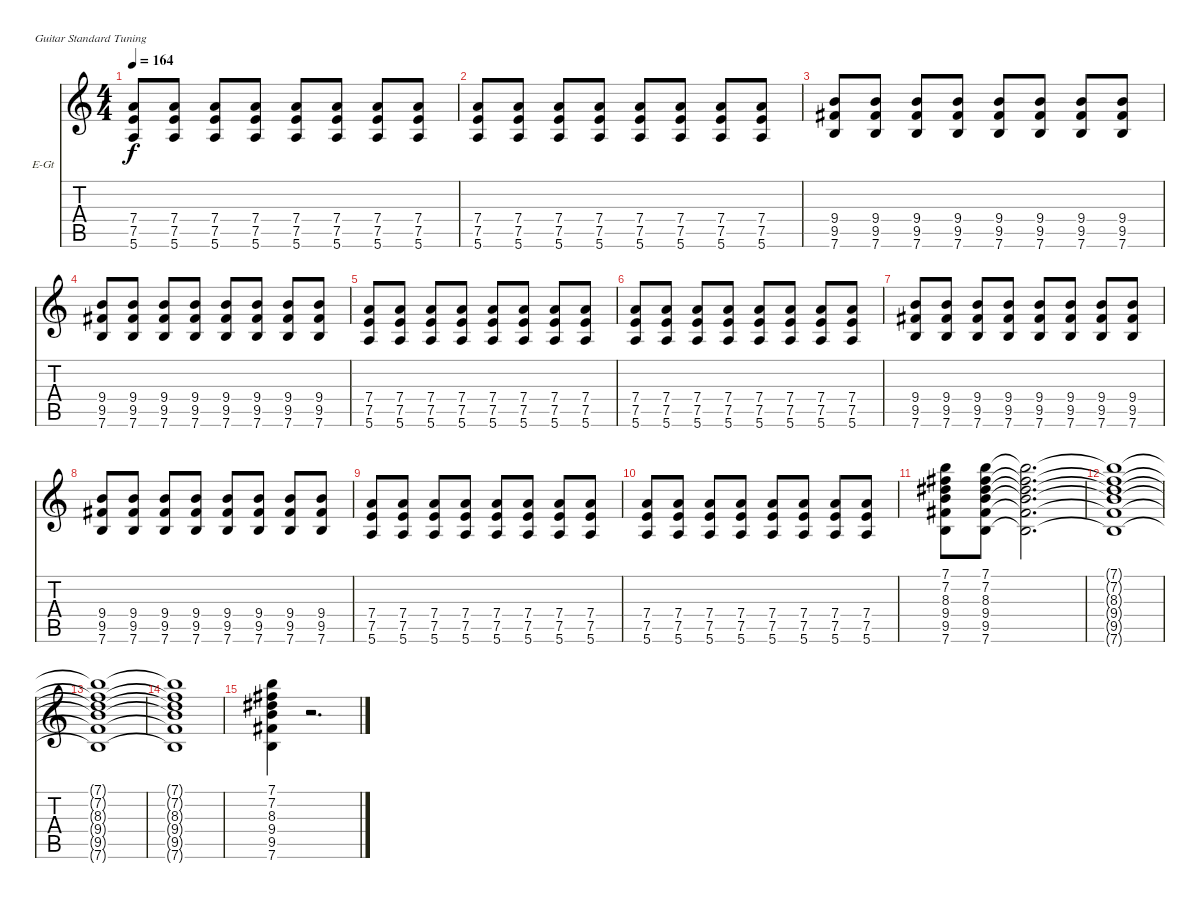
\defaultSystemsLayout 4
\bracketExtendMode nobrackets
\firstSystemTrackNameOrientation horizontal
\otherSystemsTrackNameOrientation horizontal
\track ("Stone Gossard (Drive)" "E-Gt") {instrument overdrivenguitar}
\staff {score tabs}
\tuning (E4 B3 G3 D3 A2 E2)
\ts (4 4)
\tempo 164
\clef g2
\ks c
(7.4 7.5 5.6).8{dy f} (7.4 7.5 5.6).8 (7.4 7.5 5.6).8 (7.4 7.5 5.6).8 (7.4 7.5 5.6).8 (7.4 7.5 5.6).8 (7.4 7.5 5.6).8 (7.4 7.5 5.6).8 |
(7.4 7.5 5.6).8 (7.4 7.5 5.6).8 (7.4 7.5 5.6).8 (7.4 7.5 5.6).8 (7.4 7.5 5.6).8 (7.4 7.5 5.6).8 (7.4 7.5 5.6).8 (7.4 7.5 5.6).8 |
(9.4 9.5 7.6).8 (9.4 9.5 7.6).8 (9.4 9.5 7.6).8 (9.4 9.5 7.6).8 (9.4 9.5 7.6).8 (9.4 9.5 7.6).8 (9.4 9.5 7.6).8 (9.4 9.5 7.6).8 |
(9.4 9.5 7.6).8 (9.4 9.5 7.6).8 (9.4 9.5 7.6).8 (9.4 9.5 7.6).8 (9.4 9.5 7.6).8 (9.4 9.5 7.6).8 (9.4 9.5 7.6).8 (9.4 9.5 7.6).8 |
(7.4 7.5 5.6).8 (7.4 7.5 5.6).8 (7.4 7.5 5.6).8 (7.4 7.5 5.6).8 (7.4 7.5 5.6).8 (7.4 7.5 5.6).8 (7.4 7.5 5.6).8 (7.4 7.5 5.6).8 |
(7.4 7.5 5.6).8 (7.4 7.5 5.6).8 (7.4 7.5 5.6).8 (7.4 7.5 5.6).8 (7.4 7.5 5.6).8 (7.4 7.5 5.6).8 (7.4 7.5 5.6).8 (7.4 7.5 5.6).8 |
(9.4 9.5 7.6).8 (9.4 9.5 7.6).8 (9.4 9.5 7.6).8 (9.4 9.5 7.6).8 (9.4 9.5 7.6).8 (9.4 9.5 7.6).8 (9.4 9.5 7.6).8 (9.4 9.5 7.6).8 |
(9.4 9.5 7.6).8 (9.4 9.5 7.6).8 (9.4 9.5 7.6).8 (9.4 9.5 7.6).8 (9.4 9.5 7.6).8 (9.4 9.5 7.6).8 (9.4 9.5 7.6).8 (9.4 9.5 7.6).8 |
(7.4 7.5 5.6).8 (7.4 7.5 5.6).8 (7.4 7.5 5.6).8 (7.4 7.5 5.6).8 (7.4 7.5 5.6).8 (7.4 7.5 5.6).8 (7.4 7.5 5.6).8 (7.4 7.5 5.6).8 |
(7.4 7.5 5.6).8 (7.4 7.5 5.6).8 (7.4 7.5 5.6).8 (7.4 7.5 5.6).8 (7.4 7.5 5.6).8 (7.4 7.5 5.6).8 (7.4 7.5 5.6).8 (7.4 7.5 5.6).8 |
(7.1 7.2 8.3 9.4 9.5 7.6).8 (7.1 7.2 8.3 9.4 9.5 7.6).8 (7.1{t} 7.2{t} 8.3{t} 9.4{t} 9.5{t} 7.6{t}).2{d} |
(7.1{t} 7.2{t} 8.3{t} 9.4{t} 9.5{t} 7.6{t}).1 |
(7.1{t} 7.2{t} 8.3{t} 9.4{t} 9.5{t} 7.6{t}).1 |
(7.1{t} 7.2{t} 8.3{t} 9.4{t} 9.5{t} 7.6{t}).1 |
(7.1 7.2 8.3 9.4 9.5 7.6).4 r.2{d}
